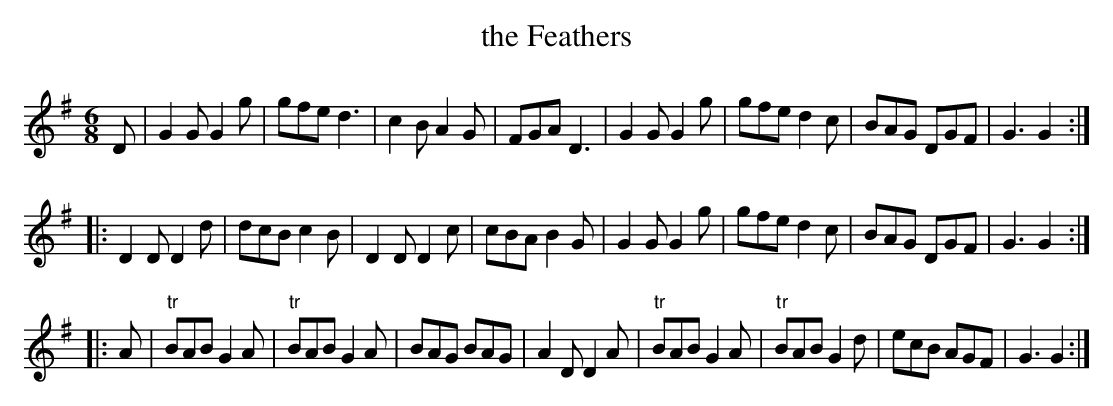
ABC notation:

X:1
T:the Feathers
M:6/8
K:G
D|\
G2G G2g| gfe d3| c2B A2G| FGA D3|\
G2G G2g| gfe d2c| BAG DGF| G3 G2::
D2D D2d| dcB c2B| D2D D2c| cBA B2G| \
G2G G2g| gfe d2c| BAG DGF| G3 G2::
A|\
"tr"BAB G2A| "tr"BAB G2A| BAG BAG| A2D D2A|\
"tr"BAB G2A| "tr"BAB G2d| ecB AGF| G3 G2:|
